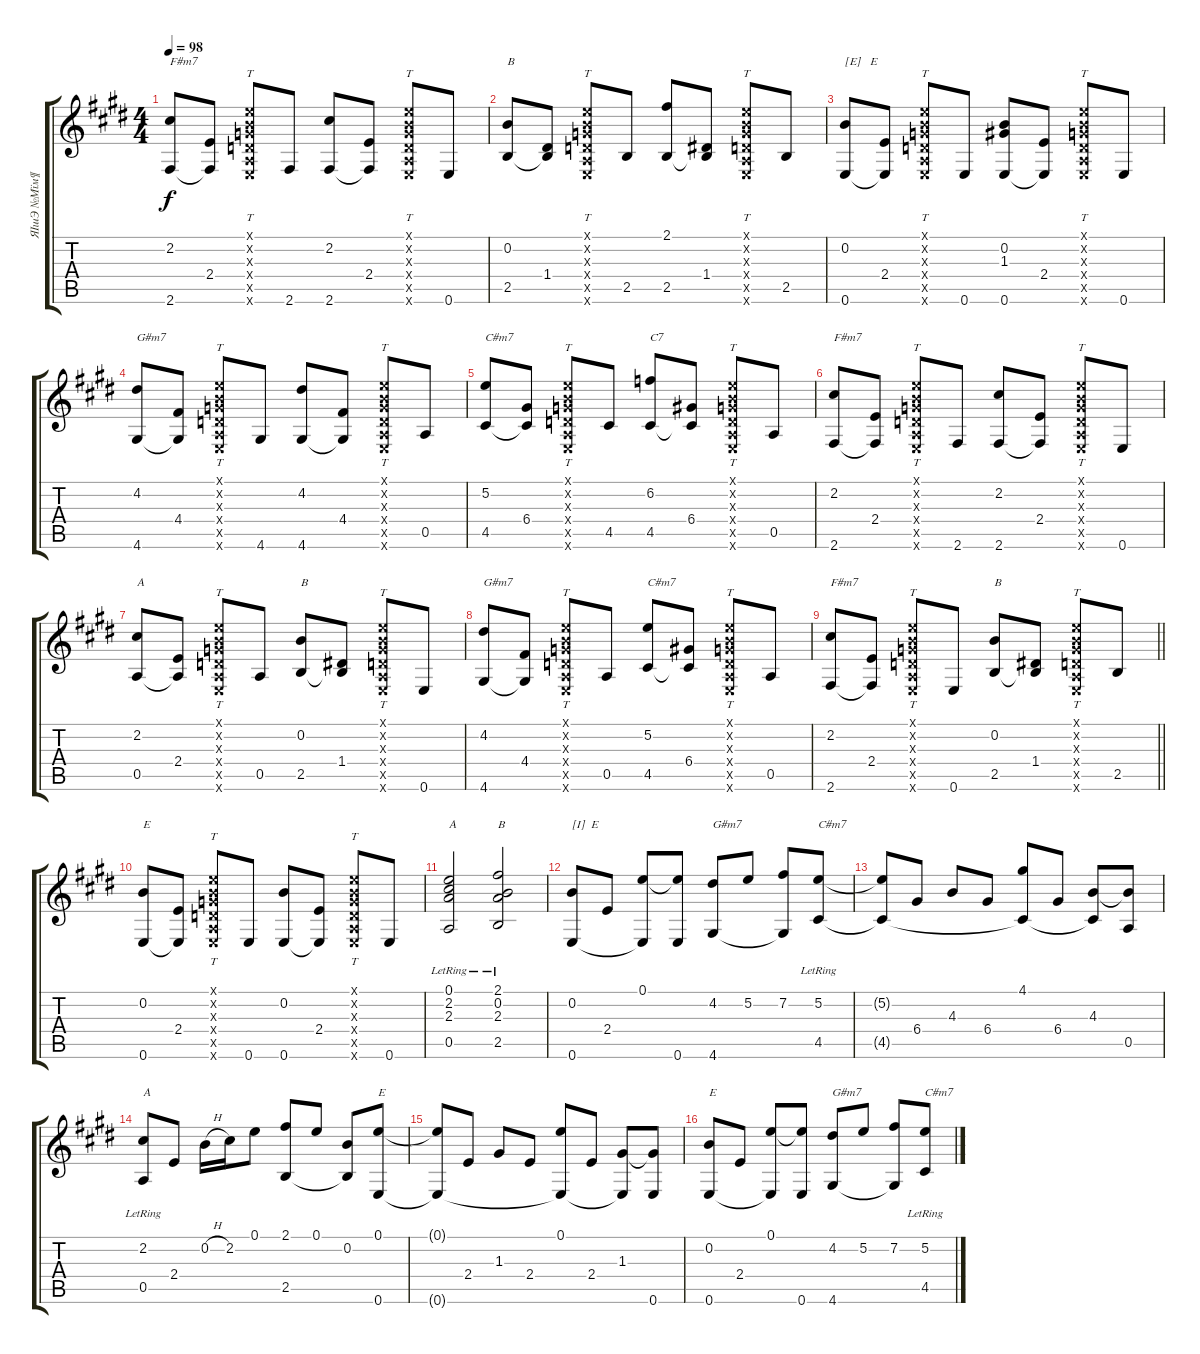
\track ("ЯІшЭ №Мїм¶у(GT-2)" "ЯІшЭ №Мїм¶") {instrument acousticguitarsteel}
\staff {score tabs}
\tuning (E4 B3 G3 D3 A2 E2) {hide}
\ts (4 4)
\tempo 98
\clef g2
\ks e
(2.2 2.6).8{txt "F#m7" dy f} (2.4 2.6{t}).8 (0.1{x} 0.2{x} 0.3{x} 0.4{x} 0.5{x} 0.6{x}).8{tt} 2.6.8 (2.2 2.6).8 (2.4 2.6{t}).8 (0.1{x} 0.2{x} 0.3{x} 0.4{x} 0.5{x} 0.6{x}).8{tt} 0.6.8 |
(0.2 2.5).8{txt "B"} (1.4 2.5{t}).8 (0.1{x} 0.2{x} 0.3{x} 0.4{x} 0.5{x} 0.6{x}).8{tt} 2.5.8 (2.1 2.5).8 (1.4 2.5{t}).8 (0.1{x} 0.2{x} 0.3{x} 0.4{x} 0.5{x} 0.6{x}).8{tt} 2.5.8 |
(0.2 0.6).8{txt "[E]   E"} (2.4 0.6{t}).8 (0.1{x} 0.2{x} 0.3{x} 0.4{x} 0.5{x} 0.6{x}).8{tt} 0.6.8 (0.2 1.3 0.6).8 (2.4 0.6{t}).8 (0.1{x} 0.2{x} 0.3{x} 0.4{x} 0.5{x} 0.6{x}).8{tt} 0.6.8 |
(4.2 4.6).8{txt "G#m7"} (4.4 4.6{t}).8 (0.1{x} 0.2{x} 0.3{x} 0.4{x} 0.5{x} 0.6{x}).8{tt} 4.6.8 (4.2 4.6).8 (4.4 4.6{t}).8 (0.1{x} 0.2{x} 0.3{x} 0.4{x} 0.5{x} 0.6{x}).8{tt} 0.5.8 |
(5.2 4.5).8{txt "C#m7"} (6.4 4.5{t}).8 (0.1{x} 0.2{x} 0.3{x} 0.4{x} 0.5{x} 0.6{x}).8{tt} 4.5.8 (6.2 4.5).8{txt "C7"} (6.4 4.5{t}).8 (0.1{x} 0.2{x} 0.3{x} 0.4{x} 0.5{x} 0.6{x}).8{tt} 0.5.8 |
(2.2 2.6).8{txt "F#m7"} (2.4 2.6{t}).8 (0.1{x} 0.2{x} 0.3{x} 0.4{x} 0.5{x} 0.6{x}).8{tt} 2.6.8 (2.2 2.6).8 (2.4 2.6{t}).8 (0.1{x} 0.2{x} 0.3{x} 0.4{x} 0.5{x} 0.6{x}).8{tt} 0.6.8 |
(2.2 0.5).8{txt "A"} (2.4 0.5{t}).8 (0.1{x} 0.2{x} 0.3{x} 0.4{x} 0.5{x} 0.6{x}).8{tt} 0.5.8 (0.2 2.5).8{txt "B"} (1.4 2.5{t}).8 (0.1{x} 0.2{x} 0.3{x} 0.4{x} 0.5{x} 0.6{x}).8{tt} 0.6.8 |
(4.2 4.6).8{txt "G#m7"} (4.4 4.6{t}).8 (0.1{x} 0.2{x} 0.3{x} 0.4{x} 0.5{x} 0.6{x}).8{tt} 0.5.8 (5.2 4.5).8{txt "C#m7"} (6.4 4.5{t}).8 (0.1{x} 0.2{x} 0.3{x} 0.4{x} 0.5{x} 0.6{x}).8{tt} 0.5.8 |
\barLineRight lightlight
(2.2 2.6).8{txt "F#m7"} (2.4 2.6{t}).8 (0.1{x} 0.2{x} 0.3{x} 0.4{x} 0.5{x} 0.6{x}).8{tt} 0.6.8 (0.2 2.5).8{txt "B"} (1.4 2.5{t}).8 (0.1{x} 0.2{x} 0.3{x} 0.4{x} 0.5{x} 0.6{x}).8{tt} 2.5.8 |
(0.2 0.6).8{txt "E"} (2.4 0.6{t}).8 (0.1{x} 0.2{x} 0.3{x} 0.4{x} 0.5{x} 0.6{x}).8{tt} 0.6.8 (0.2 0.6).8 (2.4 0.6{t}).8 (0.1{x} 0.2{x} 0.3{x} 0.4{x} 0.5{x} 0.6{x}).8{tt} 0.6.8 |
(0.1 2.2 2.3{lr} 0.5).2{txt "A"} (2.1 0.2 2.3{lr} 2.5).2{txt "B"} |
(0.2 0.6).8{txt "[I]  E"} 2.4.8 (0.1 0.6{t}).8 (0.1{t} 0.6).8 (4.2 4.6).8{txt "G#m7"} 5.2.8 (7.2 4.6{t}).8 (5.2 4.5{lr}).8{txt "C#m7"} |
(5.2{t} 4.5{t}).8 6.4.8 4.3.8 6.4.8 (4.1 4.5{t}).8 6.4.8 (4.3 4.5{t}).8 (4.3{t} 0.5).8 |
(2.2 0.5{lr}).8{txt "A"} 2.4.8 0.2{h}.16 2.2.16 0.1.8 (2.1 2.5).8 0.1.8 (0.2 2.5{t}).8 (0.1 0.6).8{txt "E"} |
(0.1{t} 0.6{t}).8 2.4.8 1.3.8 2.4.8 (0.1 0.6{t}).8 2.4.8 (1.3 0.6{t}).8 (1.3{t} 0.6).8 |
(0.2 0.6).8{txt "E"} 2.4.8 (0.1 0.6{t}).8 (0.1{t} 0.6).8 (4.2 4.6).8{txt "G#m7"} 5.2.8 (7.2 4.6{t}).8 (5.2 4.5{lr}).8{txt "C#m7"}
